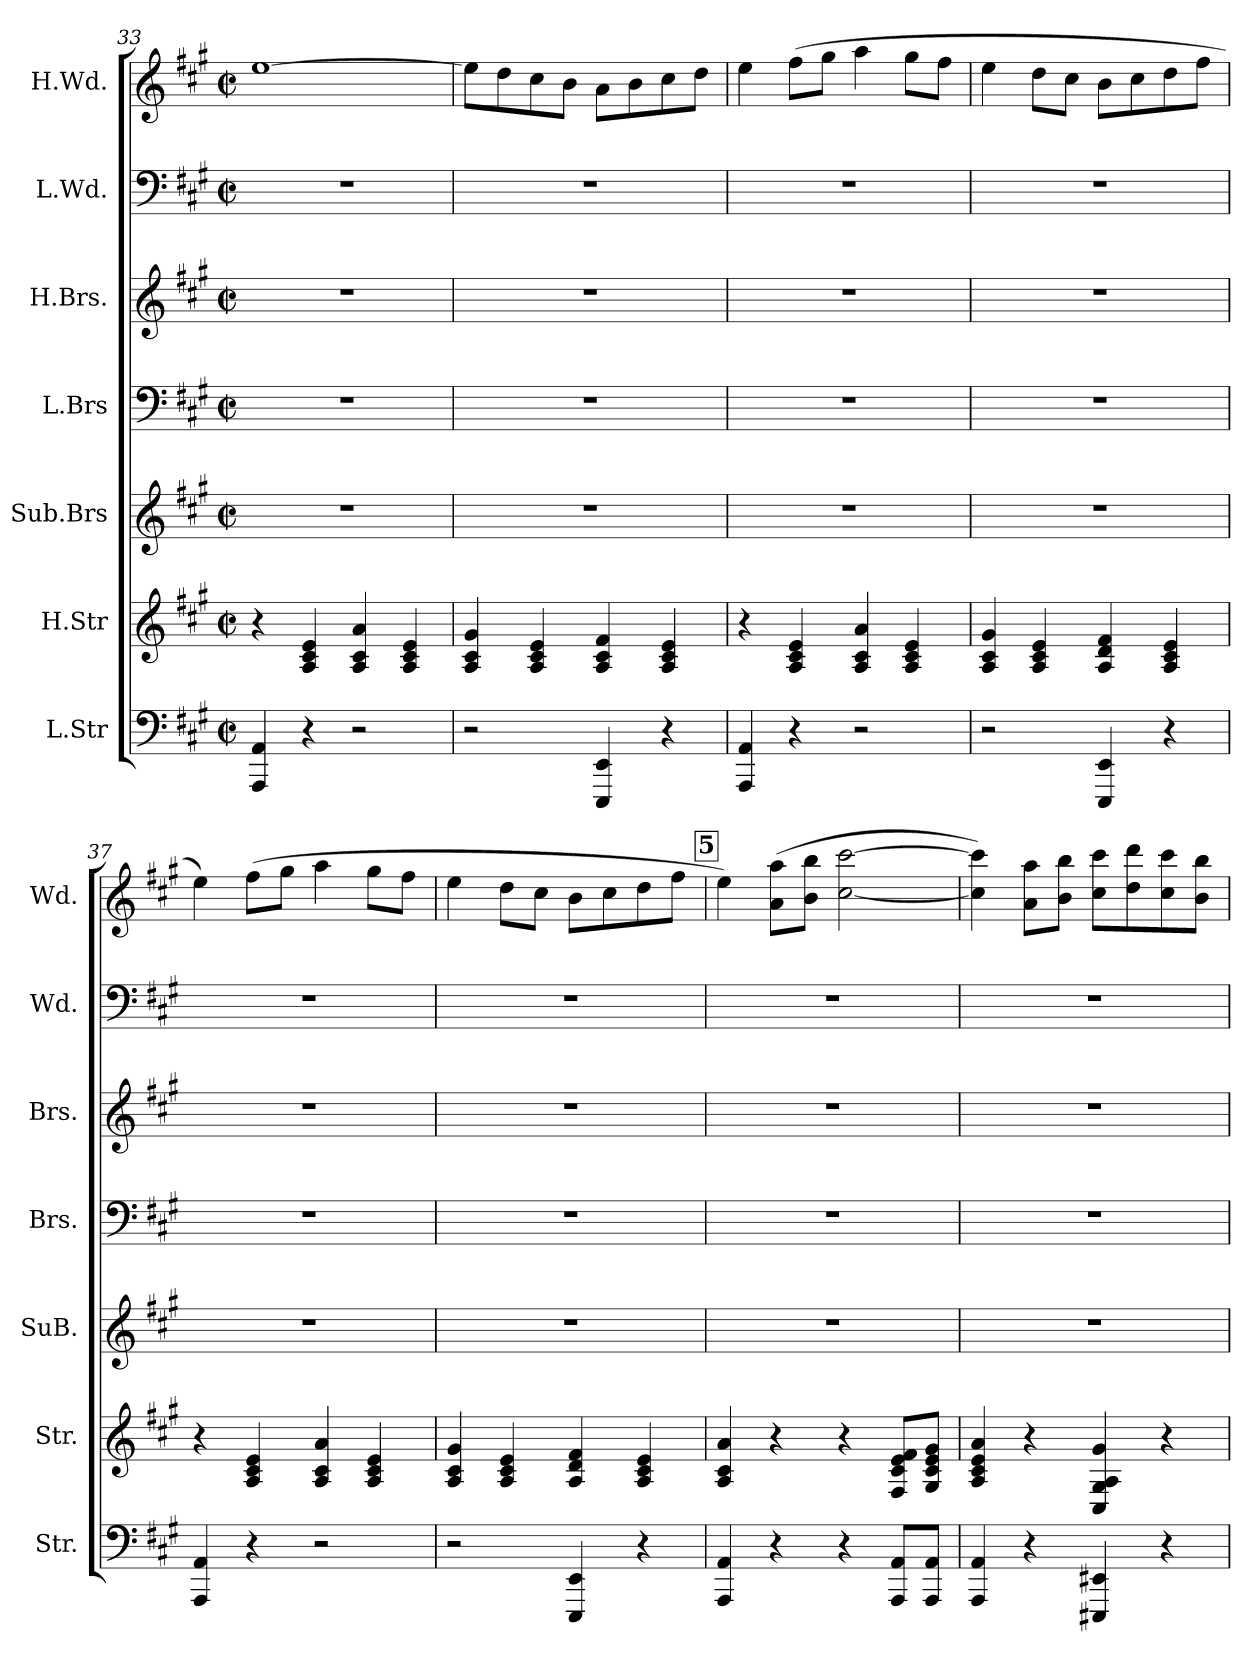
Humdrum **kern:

**kern	**kern	**kern	**kern	**kern	**kern	**kern
*part7	*part6	*part5	*part4	*part3	*part2	*part1
*staff7	*staff6	*staff5	*staff4	*staff3	*staff2	*staff1
*I"L.Str	*I"H.Str	*I"Sub.Brs	*I"L.Brs	*I"H.Brs.	*I"L.Wd.	*I"H.Wd.
*I'Str.	*I'Str.	*I'SuB.	*I'Brs.	*I'Brs.	*I'Wd.	*I'Wd.
*clefF4	*clefG2	*clefG2	*clefF4	*clefG2	*clefF4	*clefG2
*k[f#c#g#]	*k[f#c#g#]	*k[f#c#g#]	*k[f#c#g#]	*k[f#c#g#]	*k[f#c#g#]	*k[f#c#g#]
*M2/2	*M2/2	*M2/2	*M2/2	*M2/2	*M2/2	*M2/2
*met(c|)	*met(c|)	*met(c|)	*met(c|)	*met(c|)	*met(c|)	*met(c|)
=33	=33	=33	=33	=33	=33	=33
4AAA/ 4AA/	4r	1r	1r	1r	1r	[1ee
4r	4A/ 4c#/ 4e/	.	.	.	.	.
2r	4A/ 4c#/ 4a/	.	.	.	.	.
.	4A/ 4c#/ 4e/	.	.	.	.	.
=34	=34	=34	=34	=34	=34	=34
2r	4A/ 4c#/ 4g#/	1r	1r	1r	1r	8ee\L]
.	.	.	.	.	.	8dd\
.	4A/ 4c#/ 4e/	.	.	.	.	8cc#\
.	.	.	.	.	.	8b\J
4EEE/ 4EE/	4A/ 4c#/ 4f#/	.	.	.	.	8a\L
.	.	.	.	.	.	8b\
4r	4A/ 4c#/ 4e/	.	.	.	.	8cc#\
.	.	.	.	.	.	8dd\J
=35	=35	=35	=35	=35	=35	=35
4AAA/ 4AA/	4r	1r	1r	1r	1r	4ee\
4r	4A/ 4c#/ 4e/	.	.	.	.	(8ff#\L
.	.	.	.	.	.	8gg#\J
2r	4A/ 4c#/ 4a/	.	.	.	.	4aa\
.	4A/ 4c#/ 4e/	.	.	.	.	8gg#\L
.	.	.	.	.	.	8ff#\J
!!LO:LB:g=z
=36	=36	=36	=36	=36	=36	=36
2r	4A/ 4c#/ 4g#/	1r	1r	1r	1r	4ee\
.	4A/ 4c#/ 4e/	.	.	.	.	8dd\L
.	.	.	.	.	.	8cc#\J
4EEE/ 4EE/	4A/ 4d/ 4f#/	.	.	.	.	8b\L
.	.	.	.	.	.	8cc#\
4r	4A/ 4c#/ 4e/	.	.	.	.	8dd\
.	.	.	.	.	.	8ff#\J
=37	=37	=37	=37	=37	=37	=37
4AAA/ 4AA/	4r	1r	1r	1r	1r	4ee\)
4r	4A/ 4c#/ 4e/	.	.	.	.	(8ff#\L
.	.	.	.	.	.	8gg#\J
2r	4A/ 4c#/ 4a/	.	.	.	.	4aa\
.	4A/ 4c#/ 4e/	.	.	.	.	8gg#\L
.	.	.	.	.	.	8ff#\J
=38	=38	=38	=38	=38	=38	=38
2r	4A/ 4c#/ 4g#/	1r	1r	1r	1r	4ee\
.	4A/ 4c#/ 4e/	.	.	.	.	8dd\L
.	.	.	.	.	.	8cc#\J
4EEE/ 4EE/	4A/ 4d/ 4f#/	.	.	.	.	8b\L
.	.	.	.	.	.	8cc#\
4r	4A/ 4c#/ 4e/	.	.	.	.	8dd\
.	.	.	.	.	.	8ff#\J
!!LO:REH:place=s1:a:B:fs=14:t=5
=39	=39	=39	=39	=39	=39	=39
4AAA/ 4AA/	4A/ 4c#/ 4a/	1r	1r	1r	1r	4ee\)
4r	4r	.	.	.	.	(8a\ 8aa\L
.	.	.	.	.	.	8b\ 8bb\J
4r	4r	.	.	.	.	[2cc#\ [2ccc#\
8AAA/ 8AA/L	8F#/ 8c#/ 8e/ 8f#/L	.	.	.	.	.
8AAA/ 8AA/J	8G#/ 8c#/ 8e/ 8g#/J	.	.	.	.	.
=40	=40	=40	=40	=40	=40	=40
4AAA/ 4AA/	4A/ 4c#/ 4e/ 4a/	1r	1r	1r	1r	4cc#\] 4ccc#\])
4r	4r	.	.	.	.	8a\ 8aa\L
.	.	.	.	.	.	8b\ 8bb\J
4EEE#X/ 4EE#X/	4C#/ 4G#/ 4A/ 4g#/	.	.	.	.	8cc#\ 8ccc#\L
.	.	.	.	.	.	8dd\ 8ddd\
4r	4r	.	.	.	.	8cc#\ 8ccc#\
.	.	.	.	.	.	8b\ 8bb\J
=	=	=	=	=	=	=
*-	*-	*-	*-	*-	*-	*-
